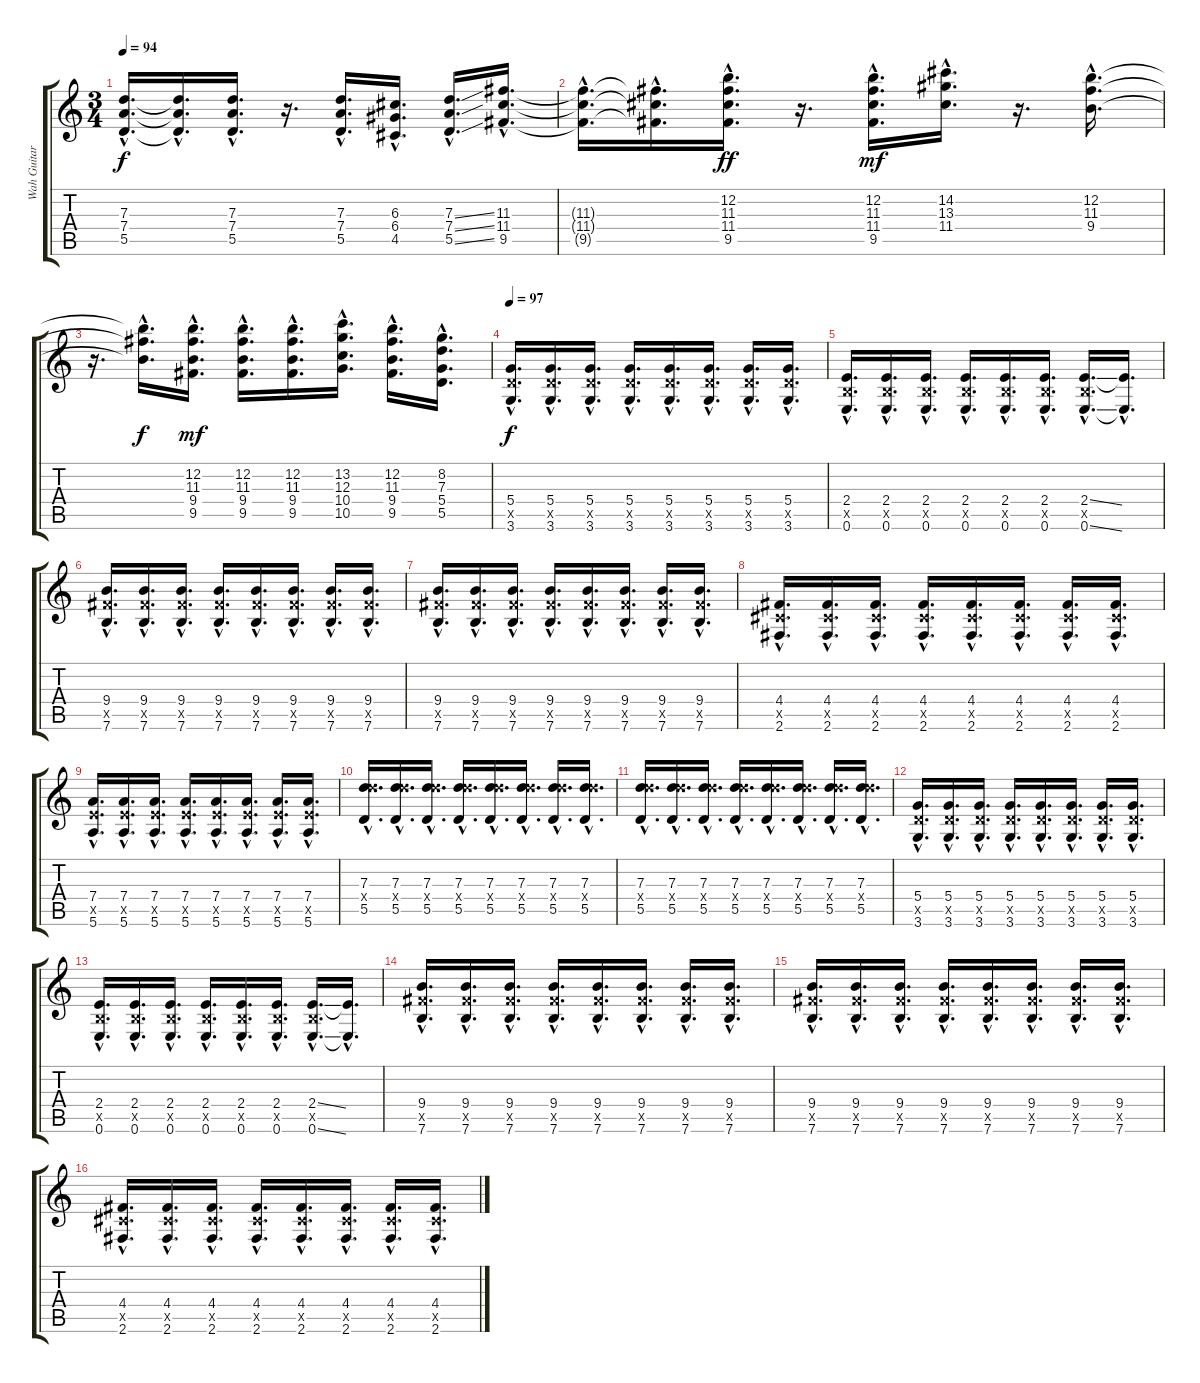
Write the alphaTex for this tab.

\track ("Wah Guitar" "Wah Guitar") {instrument electricguitarjazz}
\staff {score tabs}
\tuning (E4 B3 G3 D3 A2 E2) {hide}
\ts (3 4)
\tempo 94
\clef g2
\ks c
(7.3{hac} 7.4{hac} 5.5{hac}).16{d dy f} (7.3{hac t} 7.4{hac t} 5.5{hac t}).16{d} (7.3{hac} 7.4{hac} 5.5{hac}).16{d} r.16{d} (7.3{hac} 7.4{hac} 5.5{hac}).16{d} (6.3{hac} 6.4{hac} 4.5{hac}).16{d} (7.3{ss hac} 7.4{ss hac} 5.5{ss hac}).16{d} (11.3{hac} 11.4{hac} 9.5{hac}).16{d} |
(11.3{hac t} 11.4{hac t} 9.5{hac t}).16{d} (11.3{hac t} 11.4{hac t} 9.5{hac t}).16{d} (12.2{hac} 11.3{hac} 11.4{hac} 9.5{hac}).16{d dy ff} r.16{d} (12.2{hac} 11.3{hac} 11.4{hac} 9.5{hac}).16{d dy mf} (14.2{hac} 13.3{hac} 11.4{hac}).16{d} r.16{d} (12.2{hac} 11.3{hac} 9.4{hac}).16{d} |
r.16{d} (12.2{hac t} 11.3{hac t} 9.4{hac t}).16{d dy f} (12.2{hac} 11.3{hac} 9.4{hac} 9.5{hac}).16{d dy mf} (12.2{hac} 11.3{hac} 9.4{hac} 9.5{hac}).16{d} (12.2{hac} 11.3{hac} 9.4{hac} 9.5{hac}).16{d} (13.2{hac} 12.3{hac} 10.4{hac} 10.5{hac}).16{d} (12.2{hac} 11.3{hac} 9.4{hac} 9.5{hac}).16{d} (8.2{hac} 7.3{hac} 5.4{hac} 5.5{hac}).16{d} |
\tempo 97
(5.4{hac} 5.5{hac x} 3.6{hac}).16{d dy f} (5.4{hac} 5.5{hac x} 3.6{hac}).16{d} (5.4{hac} 5.5{hac x} 3.6{hac}).16{d} (5.4{hac} 5.5{hac x} 3.6{hac}).16{d} (5.4{hac} 5.5{hac x} 3.6{hac}).16{d} (5.4{hac} 5.5{hac x} 3.6{hac}).16{d} (5.4{hac} 5.5{hac x} 3.6{hac}).16{d} (5.4{hac} 5.5{hac x} 3.6{hac}).16{d} |
(2.4{hac} 2.5{hac x} 0.6{hac}).16{d} (2.4{hac} 2.5{hac x} 0.6{hac}).16{d} (2.4{hac} 2.5{hac x} 0.6{hac}).16{d} (2.4{hac} 2.5{hac x} 0.6{hac}).16{d} (2.4{hac} 2.5{hac x} 0.6{hac}).16{d} (2.4{hac} 2.5{hac x} 0.6{hac}).16{d} (2.4{ss hac} 2.5{hac x} 0.6{ss hac}).16{d} (2.4{hac t} 0.6{hac t}).16{d} |
(9.4{hac} 9.5{hac x} 7.6{hac}).16{d} (9.4{hac} 9.5{hac x} 7.6{hac}).16{d} (9.4{hac} 9.5{hac x} 7.6{hac}).16{d} (9.4{hac} 9.5{hac x} 7.6{hac}).16{d} (9.4{hac} 9.5{hac x} 7.6{hac}).16{d} (9.4{hac} 9.5{hac x} 7.6{hac}).16{d} (9.4{hac} 9.5{hac x} 7.6{hac}).16{d} (9.4{hac} 9.5{hac x} 7.6{hac}).16{d} |
(9.4{hac} 9.5{hac x} 7.6{hac}).16{d} (9.4{hac} 9.5{hac x} 7.6{hac}).16{d} (9.4{hac} 9.5{hac x} 7.6{hac}).16{d} (9.4{hac} 9.5{hac x} 7.6{hac}).16{d} (9.4{hac} 9.5{hac x} 7.6{hac}).16{d} (9.4{hac} 9.5{hac x} 7.6{hac}).16{d} (9.4{hac} 9.5{hac x} 7.6{hac}).16{d} (9.4{hac} 9.5{hac x} 7.6{hac}).16{d} |
(4.4{hac} 4.5{hac x} 2.6{hac}).16{d} (4.4{hac} 4.5{hac x} 2.6{hac}).16{d} (4.4{hac} 4.5{hac x} 2.6{hac}).16{d} (4.4{hac} 4.5{hac x} 2.6{hac}).16{d} (4.4{hac} 4.5{hac x} 2.6{hac}).16{d} (4.4{hac} 4.5{hac x} 2.6{hac}).16{d} (4.4{hac} 4.5{hac x} 2.6{hac}).16{d} (4.4{hac} 4.5{hac x} 2.6{hac}).16{d} |
(7.4{hac} 7.5{hac x} 5.6{hac}).16{d} (7.4{hac} 7.5{hac x} 5.6{hac}).16{d} (7.4{hac} 7.5{hac x} 5.6{hac}).16{d} (7.4{hac} 7.5{hac x} 5.6{hac}).16{d} (7.4{hac} 7.5{hac x} 5.6{hac}).16{d} (7.4{hac} 7.5{hac x} 5.6{hac}).16{d} (7.4{hac} 7.5{hac x} 5.6{hac}).16{d} (7.4{hac} 7.5{hac x} 5.6{hac}).16{d} |
(7.3{hac} 12.4{hac x} 5.5{hac}).16{d} (7.3{hac} 12.4{hac x} 5.5{hac}).16{d} (7.3{hac} 12.4{hac x} 5.5{hac}).16{d} (7.3{hac} 12.4{hac x} 5.5{hac}).16{d} (7.3{hac} 12.4{hac x} 5.5{hac}).16{d} (7.3{hac} 12.4{hac x} 5.5{hac}).16{d} (7.3{hac} 12.4{hac x} 5.5{hac}).16{d} (7.3{hac} 12.4{hac x} 5.5{hac}).16{d} |
(7.3{hac} 12.4{hac x} 5.5{hac}).16{d} (7.3{hac} 12.4{hac x} 5.5{hac}).16{d} (7.3{hac} 12.4{hac x} 5.5{hac}).16{d} (7.3{hac} 12.4{hac x} 5.5{hac}).16{d} (7.3{hac} 12.4{hac x} 5.5{hac}).16{d} (7.3{hac} 12.4{hac x} 5.5{hac}).16{d} (7.3{hac} 12.4{hac x} 5.5{hac}).16{d} (7.3{hac} 12.4{hac x} 5.5{hac}).16{d} |
(5.4{hac} 5.5{hac x} 3.6{hac}).16{d} (5.4{hac} 5.5{hac x} 3.6{hac}).16{d} (5.4{hac} 5.5{hac x} 3.6{hac}).16{d} (5.4{hac} 5.5{hac x} 3.6{hac}).16{d} (5.4{hac} 5.5{hac x} 3.6{hac}).16{d} (5.4{hac} 5.5{hac x} 3.6{hac}).16{d} (5.4{hac} 5.5{hac x} 3.6{hac}).16{d} (5.4{hac} 5.5{hac x} 3.6{hac}).16{d} |
(2.4{hac} 2.5{hac x} 0.6{hac}).16{d} (2.4{hac} 2.5{hac x} 0.6{hac}).16{d} (2.4{hac} 2.5{hac x} 0.6{hac}).16{d} (2.4{hac} 2.5{hac x} 0.6{hac}).16{d} (2.4{hac} 2.5{hac x} 0.6{hac}).16{d} (2.4{hac} 2.5{hac x} 0.6{hac}).16{d} (2.4{ss hac} 2.5{hac x} 0.6{ss hac}).16{d} (2.4{hac t} 0.6{hac t}).16{d} |
(9.4{hac} 9.5{hac x} 7.6{hac}).16{d} (9.4{hac} 9.5{hac x} 7.6{hac}).16{d} (9.4{hac} 9.5{hac x} 7.6{hac}).16{d} (9.4{hac} 9.5{hac x} 7.6{hac}).16{d} (9.4{hac} 9.5{hac x} 7.6{hac}).16{d} (9.4{hac} 9.5{hac x} 7.6{hac}).16{d} (9.4{hac} 9.5{hac x} 7.6{hac}).16{d} (9.4{hac} 9.5{hac x} 7.6{hac}).16{d} |
(9.4{hac} 9.5{hac x} 7.6{hac}).16{d} (9.4{hac} 9.5{hac x} 7.6{hac}).16{d} (9.4{hac} 9.5{hac x} 7.6{hac}).16{d} (9.4{hac} 9.5{hac x} 7.6{hac}).16{d} (9.4{hac} 9.5{hac x} 7.6{hac}).16{d} (9.4{hac} 9.5{hac x} 7.6{hac}).16{d} (9.4{hac} 9.5{hac x} 7.6{hac}).16{d} (9.4{hac} 9.5{hac x} 7.6{hac}).16{d} |
(4.4{hac} 4.5{hac x} 2.6{hac}).16{d} (4.4{hac} 4.5{hac x} 2.6{hac}).16{d} (4.4{hac} 4.5{hac x} 2.6{hac}).16{d} (4.4{hac} 4.5{hac x} 2.6{hac}).16{d} (4.4{hac} 4.5{hac x} 2.6{hac}).16{d} (4.4{hac} 4.5{hac x} 2.6{hac}).16{d} (4.4{hac} 4.5{hac x} 2.6{hac}).16{d} (4.4{hac} 4.5{hac x} 2.6{hac}).16{d}
